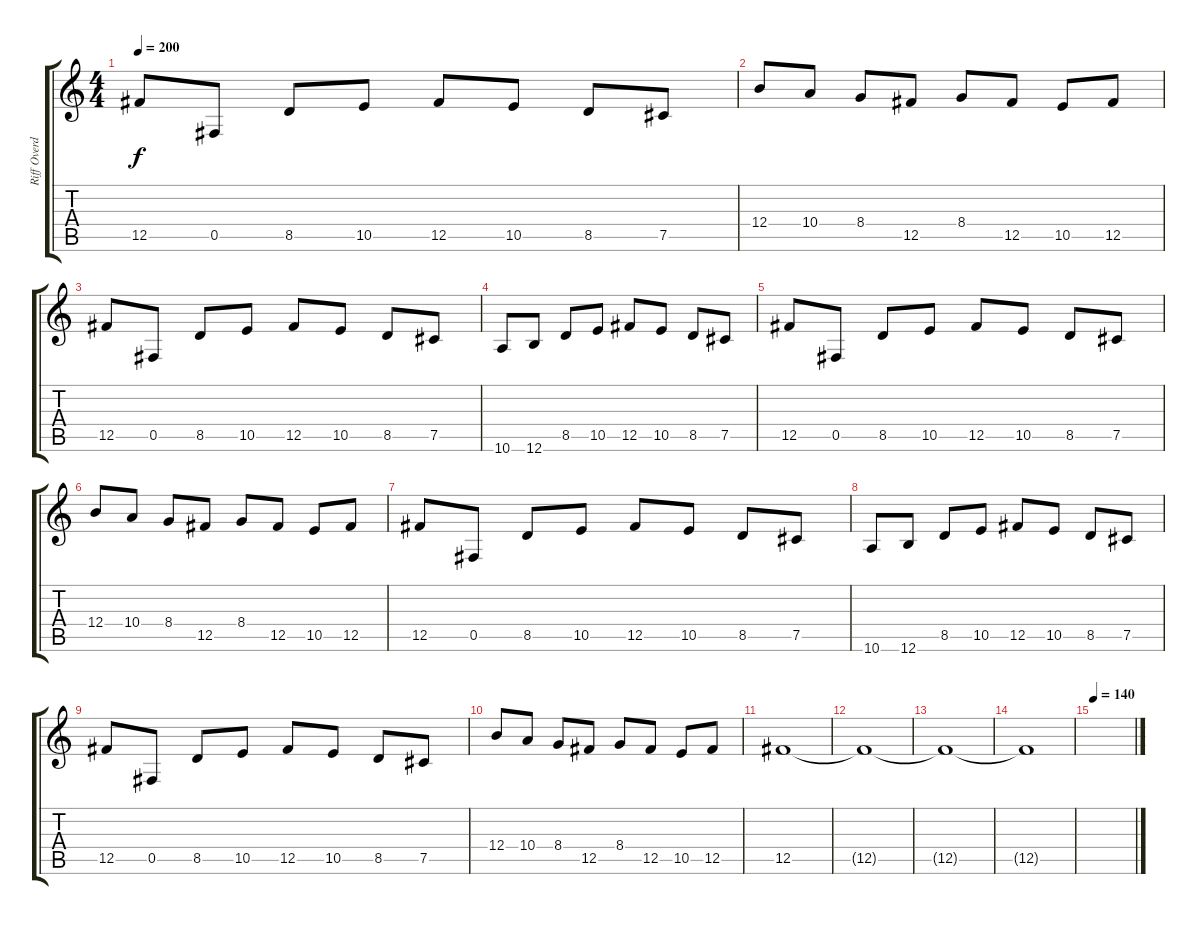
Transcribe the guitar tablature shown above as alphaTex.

\track ("Riff Overdub" "Riff Overd") {instrument distortionguitar}
\staff {score tabs}
\tuning (Db4 Ab3 E3 B2 Gb2 B1) {hide}
\ts (4 4)
\tempo 200
\clef g2
\ks c
12.5.8{dy f} 0.5.8 8.5.8 10.5.8 12.5.8 10.5.8 8.5.8 7.5.8 |
12.4.8 10.4.8 8.4.8 12.5.8 8.4.8 12.5.8 10.5.8 12.5.8 |
12.5.8 0.5.8 8.5.8 10.5.8 12.5.8 10.5.8 8.5.8 7.5.8 |
10.6.8 12.6.8 8.5.8 10.5.8 12.5.8 10.5.8 8.5.8 7.5.8 |
12.5.8 0.5.8 8.5.8 10.5.8 12.5.8 10.5.8 8.5.8 7.5.8 |
12.4.8 10.4.8 8.4.8 12.5.8 8.4.8 12.5.8 10.5.8 12.5.8 |
12.5.8 0.5.8 8.5.8 10.5.8 12.5.8 10.5.8 8.5.8 7.5.8 |
10.6.8 12.6.8 8.5.8 10.5.8 12.5.8 10.5.8 8.5.8 7.5.8 |
12.5.8 0.5.8 8.5.8 10.5.8 12.5.8 10.5.8 8.5.8 7.5.8 |
12.4.8 10.4.8 8.4.8 12.5.8 8.4.8 12.5.8 10.5.8 12.5.8 |
12.5.1 |
12.5{t}.1 |
12.5{t}.1 |
12.5{t}.1 |
\tempo 140
